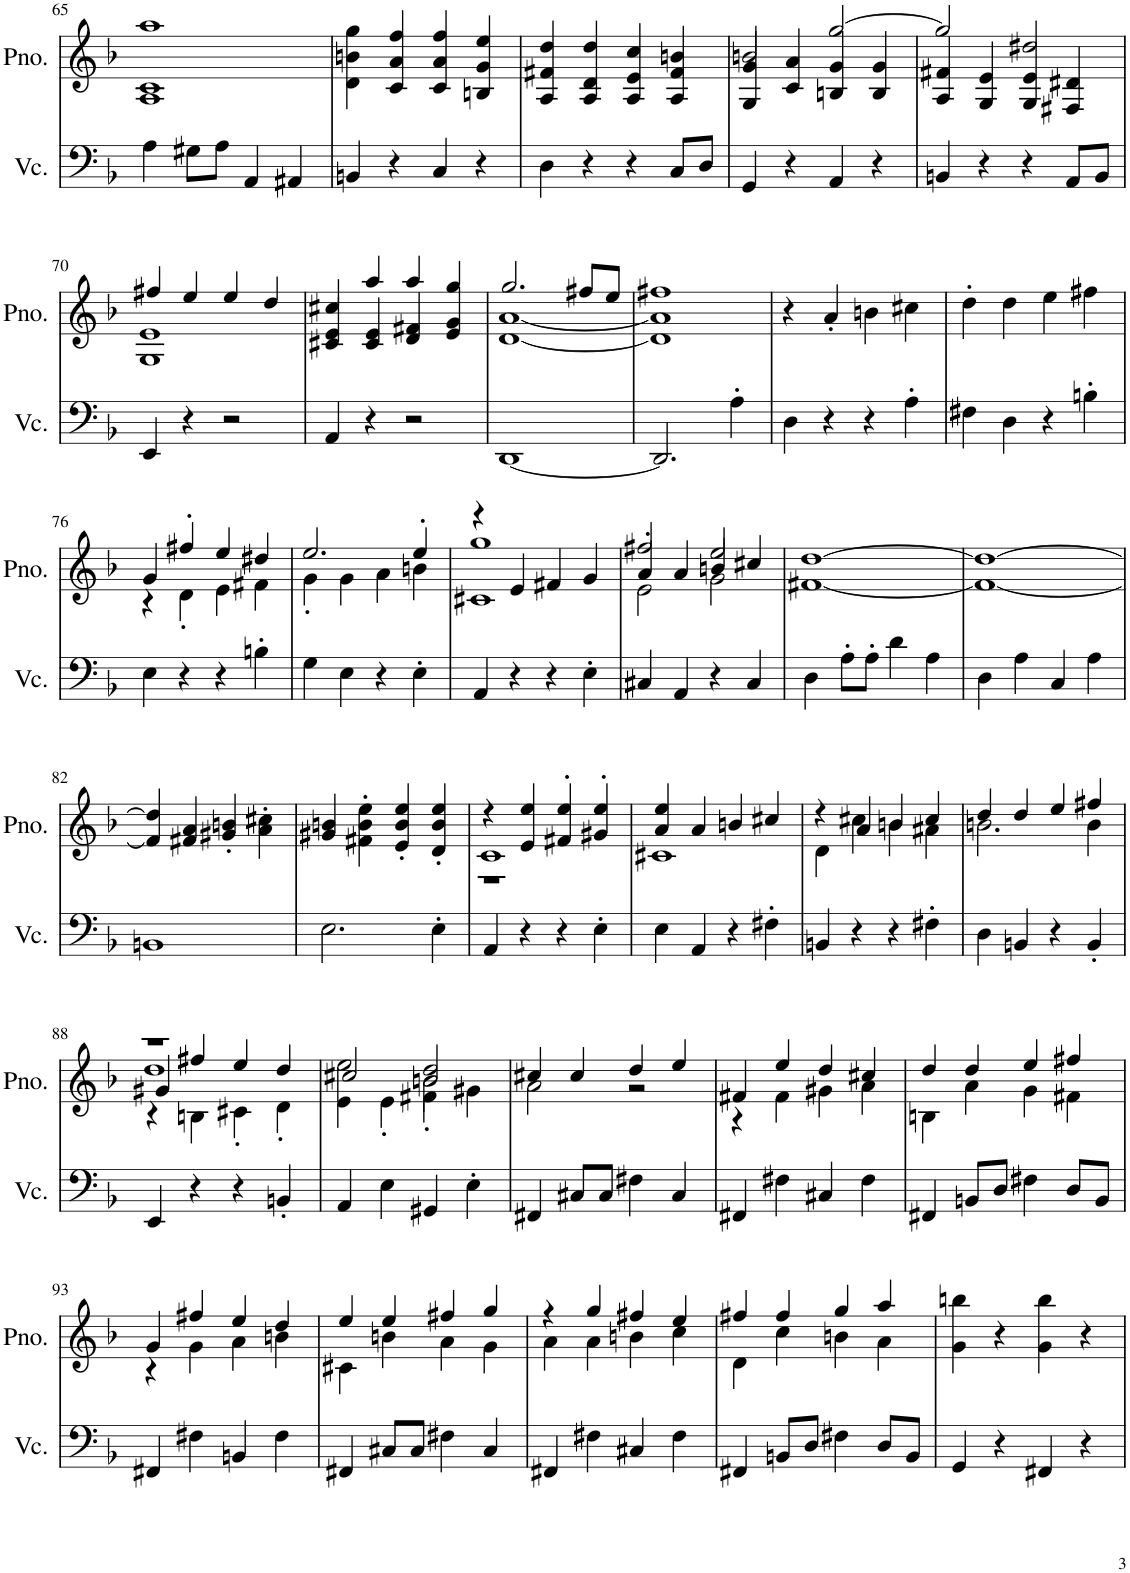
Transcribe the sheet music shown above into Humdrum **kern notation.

**kern	**kern
*part2	*part1
*staff2	*staff1
*I"Violoncello	*I"Piano
*I'Vc.	*I'Pno.
!!LO:PB:g=z
*clefF4	*clefG2
*k[b-]	*k[b-]
*M4/4	*M4/4
=65	=65
*	*^
*	*	*^
4A\	1c	1A	1aa
8G#X\L	.	.	.
8A\J	.	.	.
4AA/	.	.	.
4AA#X/	.	.	.
*	*v	*v	*v
=66	=66
4BBn/	4d\ 4bn\ 4gg\
4r	4c/ 4a/ 4ff/
4C/	4c/ 4a/ 4ff/
4r	4Bn/ 4g/ 4ee/
=67	=67
4D\	4A/ 4f#X/ 4dd/
4r	4A/ 4d/ 4dd/
4r	4A/ 4e/ 4cc/
8C/L	4A/ 4f#/ 4bn/
8D/J	.
=68	=68
*	*^
4GG/	4G/ 4g/	2bn/
4r	4c/ 4a/	.
4AA/	4Bn/ 4g/	[2gg/
4r	4B/ 4g/	.
=69	=69	=69
4BBn/	4A/ 4f#X/	2gg/]
4r	4G/ 4e/	.
4r	4G/ 4e/	2dd#X/
8AA/L	4F#X/ 4d#X/	.
8BB/J	.	.
!!LO:LB:g=z	!!
=70	=70	=70
4EE/	1G 1e	4ff#X/
4r	.	4ee/
2r	.	4ee/
.	.	4dd/
=71	=71	=71
4AA/	4c#X/ 4e/	4cc#X/
4r	4c#/ 4e/	4aa/
2r	4d/ 4f#X/	4aa/
.	4e/ 4g/	4gg/
=72	=72	=72
[1DD	2.gg/	[1d [1a
.	8ff#X/L	.
.	8ee/J	.
=73	=73	=73
2.DD/]	1ff#X	1d] 1a]
4A'\	.	.
*	*v	*v
=74	=74
4D\	4r
4r	4a'/
4r	4bn\
4A'\	4cc#X\
=75	=75
4F#X\	4dd'\
4D\	4dd\
4r	4ee\
4Bn'\	4ff#X\
!!LO:LB:g=z
=76	=76
*	*^
4E\	4g/	4r
4r	4ff#X'/	4d'\
4r	4ee/	4e\
4Bn'\	4dd#X/	4f#X\
=77	=77	=77
4G\	2.ee/	4g'\
4E\	.	4g\
4r	.	4a\
4E'\	4ee'/	4bn\
=78	=78	=78
*	*	*^
4AA/	4r	1c#X	1gg
4r	4e/	.	.
4r	4f#X/	.	.
4E'\	4g/	.	.
=79	=79	=79	=79
4C#X/	4a'/	2e\	2ff#X/
4AA/	4a/	.	.
4r	4bn/	2g\	2ee/
4C#/	4cc#X/	.	.
*	*v	*v	*v
=80	=80
4D\	[1f#X [1dd
8A'\L	.
8A'\J	.
4d\	.
4A\	.
=81	=81
4D\	1f#_ 1dd_
4A\	.
4C/	.
4A\	.
!!LO:LB:g=z
=82	=82
1BBn	4f#/] 4dd/]
.	4f#X/ 4a/
.	4g#X/' 4bn/'
.	4a\' 4cc#X\'
=83	=83
2.E\	4g#X/ 4bn/
.	4f#X\' 4b\' 4ee\'
.	4e/' 4b/' 4ee/'
4E'\	4d/' 4b/' 4ee/'
=84	=84
*	*^
*	*	*^
4AA/	4r	1c	1r
4r	4e/ 4ee/	.	.
4r	4f#X/' 4ee/'	.	.
4E'\	4g#X/' 4ee/'	.	.
*	*	*v	*v
=85	=85	=85
4E\	4a/ 4ee/	1c#X
4AA/	4a/	.
4r	4bn/	.
4F#X'\	4cc#X/	.
=86	=86	=86
4BBn/	4r	4d\
4r	4a/	4cc#X\
4r	4bn/	4b\
4F#X'\	4cc#/	4a#X\
=87	=87	=87
4D\	4dd/	2.bn\
4BBn/	4dd/	.
4r	4ee/	.
4BB'/	4ff#X/	4b\
!!LO:LB:g=z
=88	=88	=88
*	*^	*^
4EE/	1r	1dd	4g#X/	4r
4r	.	.	4ff#X/	4Bn\
4r	.	.	4ee/	4c#X'\
4BBn'/	.	.	4dd/	4d'\
*	*	*	*v	*v
=89	=89	=89	=89
4AA/	2cc#X/	2ee\	4e\
4E\	.	.	4e'\
4GG#X/	2bn/ 2dd/	2b\	4f#X'\
4E'\	.	.	4g#X\
*	*	*v	*v
=90	=90	=90
4FF#X/	4cc#X/	2a\
8C#X/L	4cc#/	.
8C#/J	.	.
4F#X\	4dd/	2r
4C#/	4ee/	.
=91	=91	=91
4FF#X/	4f#X/	4r
4F#X\	4ee/	4f#\
4C#X/	4dd/	4g#X\
4F#\	4cc#X/	4a\
=92	=92	=92
4FF#X/	4dd/	4Bn\
8BBn/L	4dd/	4a\
8D/J	.	.
4F#X\	4ee/	4g\
8D/L	4ff#X/	4f#X\
8BB/J	.	.
!!LO:LB:g=z	!!
=93	=93	=93
4FF#X/	4g/	4r
4F#X\	4ff#X/	4g\
4BBn/	4ee/	4a\
4F#\	4dd/	4bn\
=94	=94	=94
4FF#X/	4ee/	4c#X\
8C#X/L	4ee/	4bn\
8C#/J	.	.
4F#X\	4ff#X/	4a\
4C#/	4gg/	4g\
=95	=95	=95
4FF#X/	4r	4a\
4F#X\	4gg/	4a\
4C#X/	4ff#X/	4bn\
4F#\	4ee/	4cc\
=96	=96	=96
4FF#X/	4ff#X/	4d\
8BBn/L	4ff#/	4cc\
8D/J	.	.
4F#X\	4gg/	4bn\
8D/L	4aa/	4a\
8BB/J	.	.
*	*v	*v
=97	=97
4GG/	4g\ 4bbn\
4r	4r
4FF#X/	4g\ 4bb\
4r	4r
=	=
*-	*-
